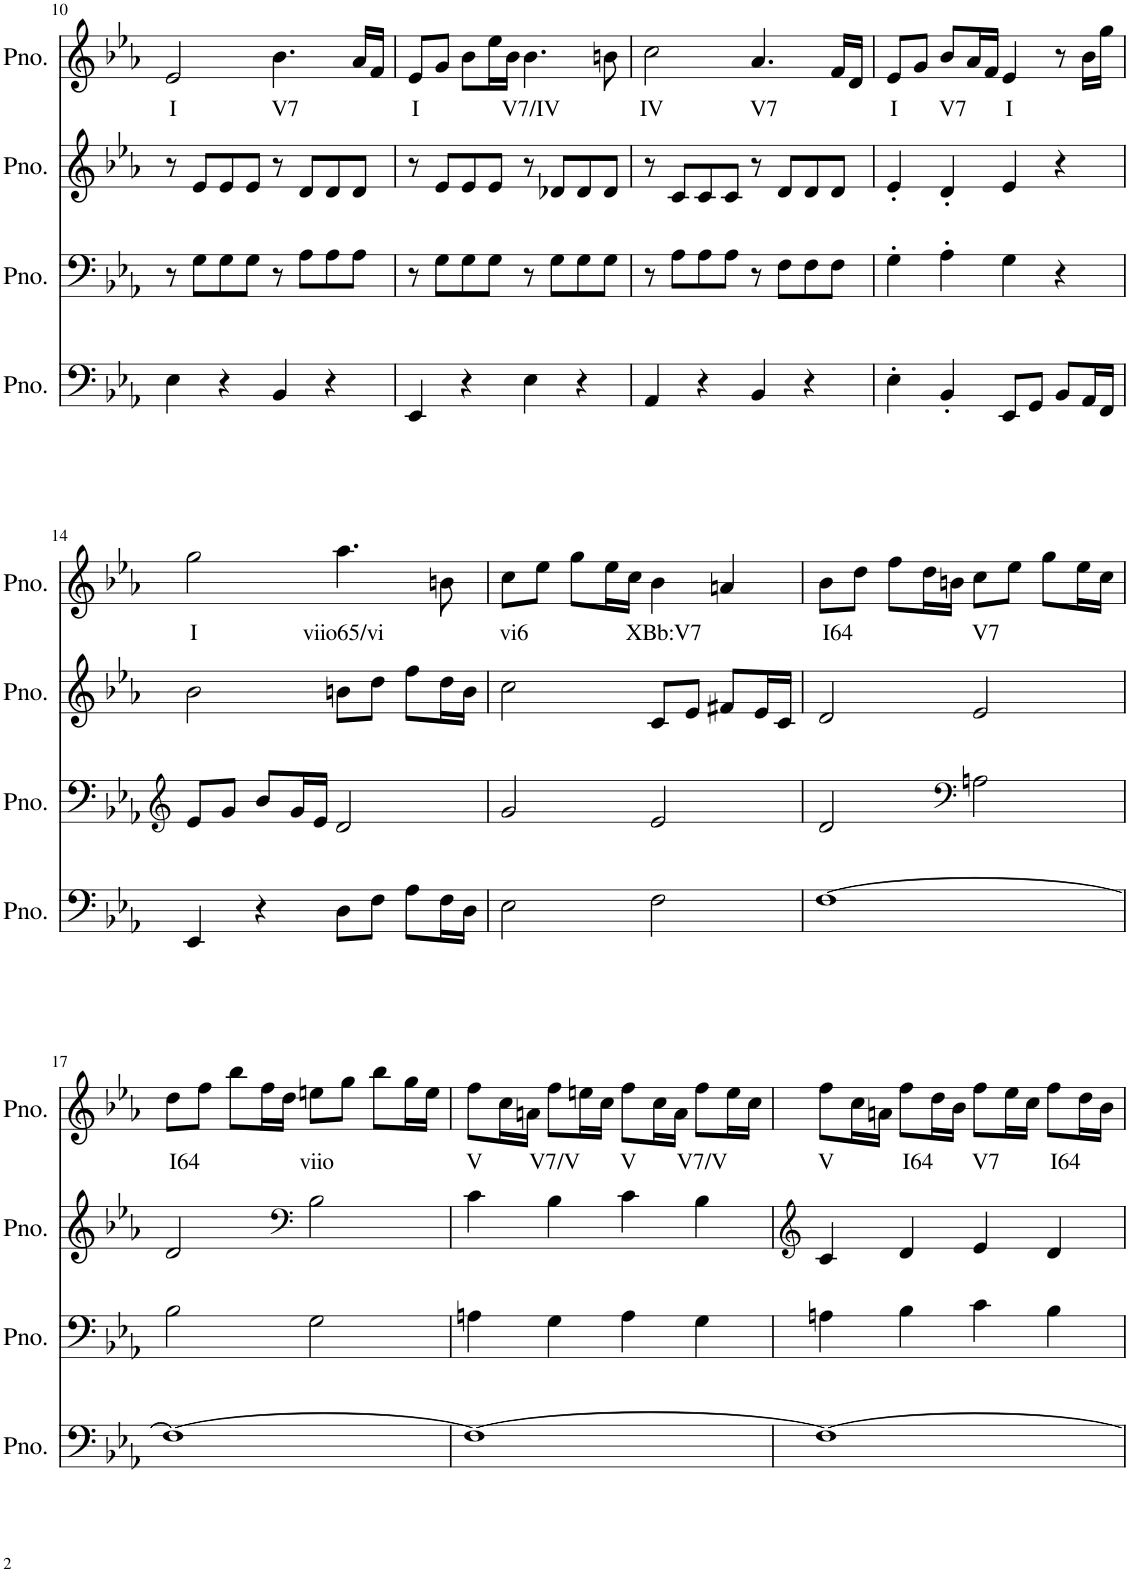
**kern	**kern	**kern	**kern	**text
*part4	*part3	*part2	*part1	*part1
*staff4	*staff3	*staff2	*staff1	*staff1
*I"Piano	*I"Piano	*I"Piano	*I"Piano, MIDI File Track 4 Ch4 Ch1	*
*I'Pno.	*I'Pno.	*I'Pno.	*I'Pno.	*
!!LO:PB:g=z
*clefF4	*clefF4	*clefG2	*clefG2	*
*k[b-e-a-]	*k[b-e-a-]	*k[b-e-a-]	*k[b-e-a-]	*
*M4/4	*M4/4	*M4/4	*M4/4	*
=10	=10	=10	=10	=10
!	!	!	!	!LO:LY:b
4E-\	8r	8r	2e-/	I
.	8G\L	8e-/L	.	.
4r	8G\	8e-/	.	.
.	8G\J	8e-/J	.	.
!	!	!	!	!LO:LY:b
4BB-/	8r	8r	4.b-\	V7
.	8A-\L	8d/L	.	.
4r	8A-\	8d/	.	.
.	8A-\J	8d/J	16a-/LL	.
.	.	.	16f/JJ	.
=11	=11	=11	=11	=11
!	!	!	!	!LO:LY:b
4EE-/	8r	8r	8e-/L	I
.	8G\L	8e-/L	8g/J	.
4r	8G\	8e-/	8b-\L	.
.	8G\J	8e-/J	16ee-\L	.
.	.	.	16b-\JJ	.
!	!	!	!	!LO:LY:b
4E-\	8r	8r	4.b-\	V7/IV
.	8G\L	8d-X/L	.	.
4r	8G\	8d-/	.	.
.	8G\J	8d-/J	8bn\	.
=12	=12	=12	=12	=12
!	!	!	!	!LO:LY:b
4AA-/	8r	8r	2cc\	IV
.	8A-\L	8c/L	.	.
4r	8A-\	8c/	.	.
.	8A-\J	8c/J	.	.
!	!	!	!	!LO:LY:b
4BB-/	8r	8r	4.a-/	V7
.	8F\L	8d/L	.	.
4r	8F\	8d/	.	.
.	8F\J	8d/J	16f/LL	.
.	.	.	16d/JJ	.
=13	=13	=13	=13	=13
!	!	!	!	!LO:LY:b
4E-'\	4G'\	4e-'/	8e-/L	I
.	.	.	8g/J	.
!	!	!	!	!LO:LY:b
4BB-'/	4A-'\	4d'/	8b-/L	V7
.	.	.	16a-/L	.
.	.	.	16f/JJ	.
!	!	!	!	!LO:LY:b
8EE-/L	4G\	4e-/	4e-/	I
8GG/J	.	.	.	.
8BB-/L	4r	4r	8r	.
16AA-/L	.	.	16b-\LL	.
16FF/JJ	.	.	16gg\JJ	.
!!LO:LB:g=z
=14	=14	=14	=14	=14
*	*clefG2	*	*	*
!	!	!	!	!LO:LY:b
4EE-/	8e-/L	2b-\	2gg\	I
.	8g/J	.	.	.
4r	8b-/L	.	.	.
.	16g/L	.	.	.
.	16e-/JJ	.	.	.
!	!	!	!	!LO:LY:b
8D\L	2d/	8bn\L	4.aa-\	viio65/vi
8F\J	.	8dd\J	.	.
8A-\L	.	8ff\L	.	.
16F\L	.	16dd\L	8bn\	.
16D\JJ	.	16b\JJ	.	.
=15	=15	=15	=15	=15
!	!	!	!	!LO:LY:b
2E-\	2g/	2cc\	8cc\L	vi6
.	.	.	8ee-\J	.
.	.	.	8gg\L	.
.	.	.	16ee-\L	.
.	.	.	16cc\JJ	.
!	!	!	!	!LO:LY:b
2F\	2e-/	8c/L	4b-\	XBb:V7
.	.	8e-/J	.	.
.	.	8f#X/L	4an/	.
.	.	16e-/L	.	.
.	.	16c/JJ	.	.
=16	=16	=16	=16	=16
!	!	!	!	!LO:LY:b
[1F	2d/	2d/	8b-\L	I64
.	.	.	8dd\J	.
.	.	.	8ff\L	.
.	.	.	16dd\L	.
.	.	.	16bn\JJ	.
*	*clefF4	*	*	*
!	!	!	!	!LO:LY:b
.	2An\	2e-/	8cc\L	V7
.	.	.	8ee-\J	.
.	.	.	8gg\L	.
.	.	.	16ee-\L	.
.	.	.	16cc\JJ	.
!!LO:LB:g=z
=17	=17	=17	=17	=17
!	!	!	!	!LO:LY:b
1F_	2B-\	2d/	8dd\L	I64
.	.	.	8ff\J	.
.	.	.	8bb-\L	.
.	.	.	16ff\L	.
.	.	.	16dd\JJ	.
*	*	*clefF4	*	*
!	!	!	!	!LO:LY:b
.	2G\	2B-\	8een\L	viio
.	.	.	8gg\J	.
.	.	.	8bb-\L	.
.	.	.	16gg\L	.
.	.	.	16ee\JJ	.
=18	=18	=18	=18	=18
!	!	!	!	!LO:LY:b
1F_	4An\	4c\	8ff\L	V
.	.	.	16cc\L	.
.	.	.	16an\JJ	.
!	!	!	!	!LO:LY:b
.	4G\	4B-\	8ff\L	V7/V
.	.	.	16een\L	.
.	.	.	16cc\JJ	.
!	!	!	!	!LO:LY:b
.	4A\	4c\	8ff\L	V
.	.	.	16cc\L	.
.	.	.	16a\JJ	.
!	!	!	!	!LO:LY:b
.	4G\	4B-\	8ff\L	V7/V
.	.	.	16ee\L	.
.	.	.	16cc\JJ	.
=19	=19	=19	=19	=19
*	*	*clefG2	*	*
!	!	!	!	!LO:LY:b
1F_	4An\	4c/	8ff\L	V
.	.	.	16cc\L	.
.	.	.	16an\JJ	.
!	!	!	!	!LO:LY:b
.	4B-\	4d/	8ff\L	I64
.	.	.	16dd\L	.
.	.	.	16b-\JJ	.
!	!	!	!	!LO:LY:b
.	4c\	4e-/	8ff\L	V7
.	.	.	16ee-\L	.
.	.	.	16cc\JJ	.
!	!	!	!	!LO:LY:b
.	4B-\	4d/	8ff\L	I64
.	.	.	16dd\L	.
.	.	.	16b-\JJ	.
=	=	=	=	=
*-	*-	*-	*-	*-
